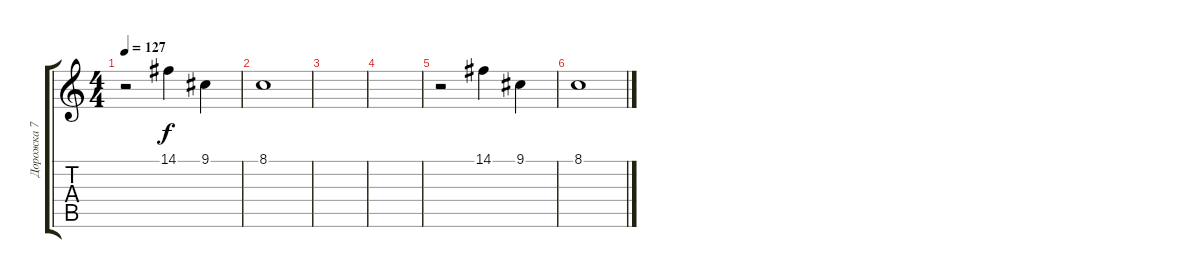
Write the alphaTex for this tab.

\track ("Дорожка 7" "Дорожка 7") {instrument musicbox}
\staff {score tabs}
\tuning (E4 B3 G3 D3 A2 E2) {hide}
\ts (4 4)
\tempo 127
\clef g2
\ks c
r.2{dy f} 14.1.4 9.1.4 |
8.1.1 |
|
|
r.2 14.1.4 9.1.4 |
8.1.1
